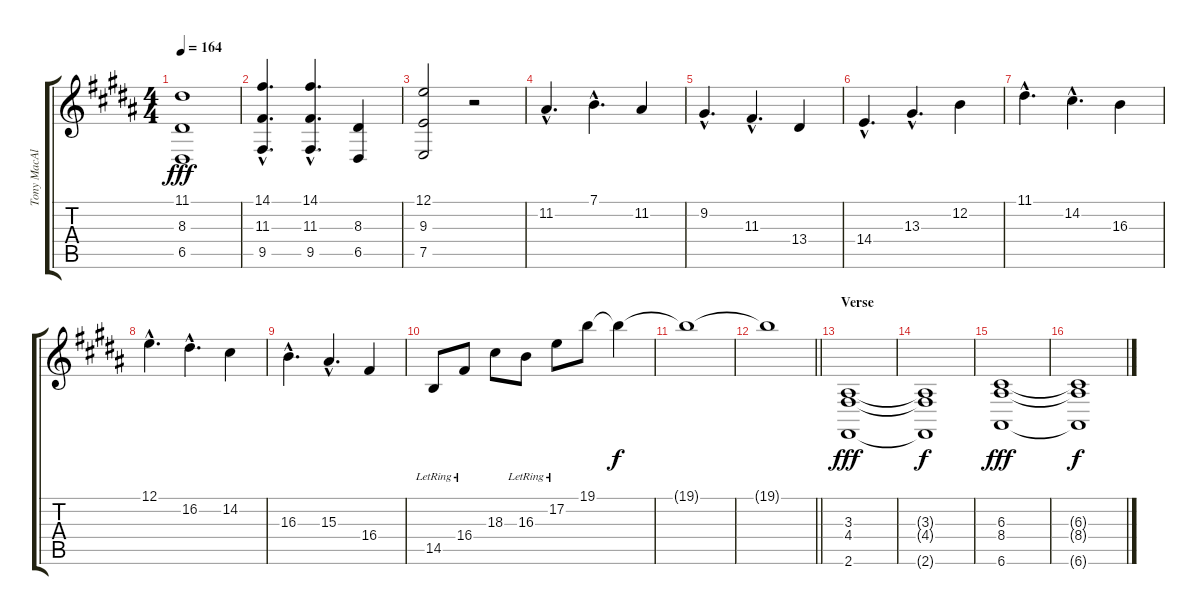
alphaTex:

\track ("Tony MacAlpine" "Tony MacAl") {instrument stringensemble1}
\staff {score tabs}
\tuning (E4 B3 G3 D3 A2 E2) {hide}
\ts (4 4)
\tempo 164
\clef g2
\ks b
(11.1 8.3 6.5).1{dy fff} |
(14.1{hac} 11.3{hac} 9.5{hac}).4{d} (14.1{hac} 11.3{hac} 9.5{hac}).4{d} (8.3 6.5).4 |
(12.1 9.3 7.5).2 r.2 |
11.2{hac}.4{d} 7.1{hac}.4{d} 11.2.4 |
9.2{hac}.4{d} 11.3{hac}.4{d} 13.4.4 |
14.4{hac}.4{d} 13.3{hac}.4{d} 12.2.4 |
11.1{hac}.4{d} 14.2{hac}.4{d} 16.3.4 |
12.1{hac}.4{d} 16.2{hac}.4{d} 14.2.4 |
16.3{hac}.4{d} 15.3{hac}.4{d} 16.4.4 |
14.5{lr}.8 16.4{lr}.8 18.3.8 16.3{lr}.8 17.2{lr}.8 19.1.8 19.1{t}.4{dy f} |
19.1{t}.1 |
\barLineRight lightlight
19.1{t}.1 |
\section ("" "Verse ")
(3.3 4.4 2.6).1{dy fff} |
(3.3{t} 4.4{t} 2.6{t}).1{dy f} |
(6.3 8.4 6.6).1{dy fff} |
(6.3{t} 8.4{t} 6.6{t}).1{dy f}
